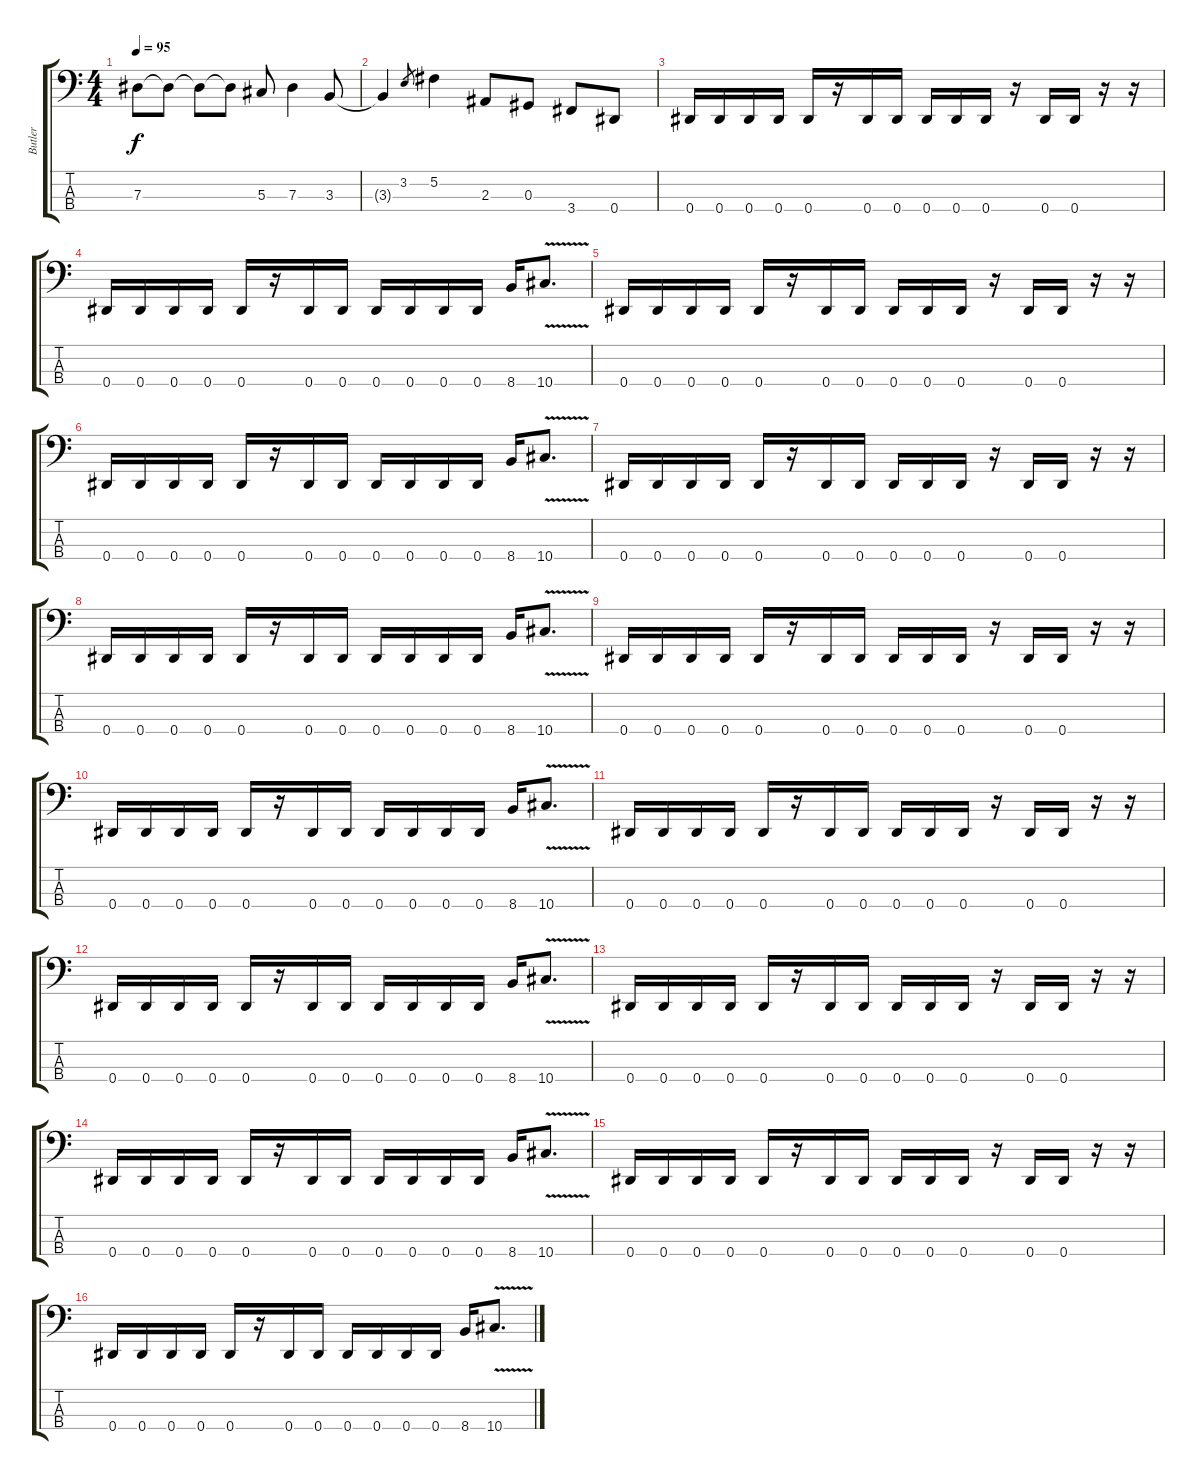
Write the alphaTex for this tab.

\track ("Butler" "Butler") {instrument electricbassfinger}
\staff {score tabs}
\tuning (Gb2 Db2 Ab1 Eb1) {hide}
\ts (4 4)
\tempo 95
\clef f4
\ks c
7.3.8{dy f} 7.3{t}.8 7.3{t}.8 7.3{t}.8 5.3.8 7.3.4 3.3.8 |
3.3{t}.4 3.2.8{gr} 5.2.4 2.3.8 0.3.8 3.4.8 0.4.8 |
0.4.16 0.4.16 0.4.16 0.4.16 0.4.16 r.16 0.4.16 0.4.16 0.4.16 0.4.16 0.4.16 r.16 0.4.16 0.4.16 r.16 r.16 |
0.4.16 0.4.16 0.4.16 0.4.16 0.4.16 r.16 0.4.16 0.4.16 0.4.16 0.4.16 0.4.16 0.4.16 8.4.16 10.4{v}.8{d} |
0.4.16 0.4.16 0.4.16 0.4.16 0.4.16 r.16 0.4.16 0.4.16 0.4.16 0.4.16 0.4.16 r.16 0.4.16 0.4.16 r.16 r.16 |
0.4.16 0.4.16 0.4.16 0.4.16 0.4.16 r.16 0.4.16 0.4.16 0.4.16 0.4.16 0.4.16 0.4.16 8.4.16 10.4{v}.8{d} |
0.4.16 0.4.16 0.4.16 0.4.16 0.4.16 r.16 0.4.16 0.4.16 0.4.16 0.4.16 0.4.16 r.16 0.4.16 0.4.16 r.16 r.16 |
0.4.16 0.4.16 0.4.16 0.4.16 0.4.16 r.16 0.4.16 0.4.16 0.4.16 0.4.16 0.4.16 0.4.16 8.4.16 10.4{v}.8{d} |
0.4.16 0.4.16 0.4.16 0.4.16 0.4.16 r.16 0.4.16 0.4.16 0.4.16 0.4.16 0.4.16 r.16 0.4.16 0.4.16 r.16 r.16 |
0.4.16 0.4.16 0.4.16 0.4.16 0.4.16 r.16 0.4.16 0.4.16 0.4.16 0.4.16 0.4.16 0.4.16 8.4.16 10.4{v}.8{d} |
0.4.16 0.4.16 0.4.16 0.4.16 0.4.16 r.16 0.4.16 0.4.16 0.4.16 0.4.16 0.4.16 r.16 0.4.16 0.4.16 r.16 r.16 |
0.4.16 0.4.16 0.4.16 0.4.16 0.4.16 r.16 0.4.16 0.4.16 0.4.16 0.4.16 0.4.16 0.4.16 8.4.16 10.4{v}.8{d} |
0.4.16 0.4.16 0.4.16 0.4.16 0.4.16 r.16 0.4.16 0.4.16 0.4.16 0.4.16 0.4.16 r.16 0.4.16 0.4.16 r.16 r.16 |
0.4.16 0.4.16 0.4.16 0.4.16 0.4.16 r.16 0.4.16 0.4.16 0.4.16 0.4.16 0.4.16 0.4.16 8.4.16 10.4{v}.8{d} |
0.4.16 0.4.16 0.4.16 0.4.16 0.4.16 r.16 0.4.16 0.4.16 0.4.16 0.4.16 0.4.16 r.16 0.4.16 0.4.16 r.16 r.16 |
0.4.16 0.4.16 0.4.16 0.4.16 0.4.16 r.16 0.4.16 0.4.16 0.4.16 0.4.16 0.4.16 0.4.16 8.4.16 10.4{v}.8{d}
